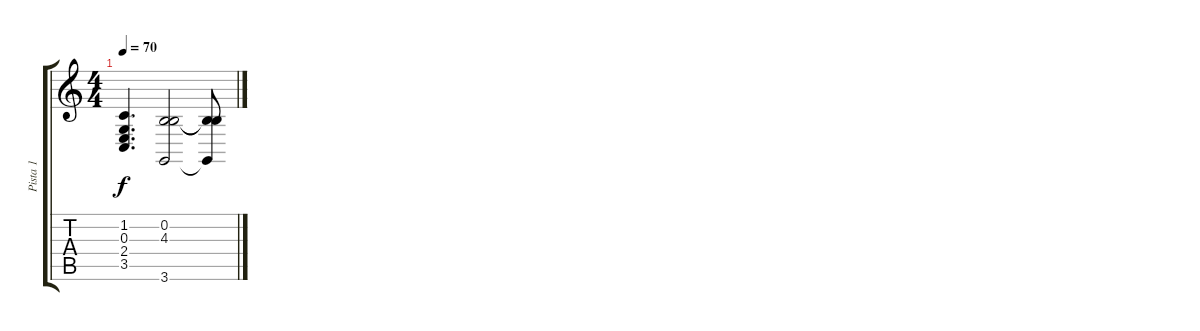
\track ("Pista 1" "Pista 1") {instrument acousticgrandpiano}
\staff {score tabs}
\tuning (E4 B3 G3 D3 A2 E2) {hide}
\ts (4 4)
\tempo 70
\clef g2
\ks c
(1.2 0.3 2.4 3.5).4{d dy f} (0.2 4.3 3.6).2 (0.2{t} 4.3{t} 3.6{t}).8
